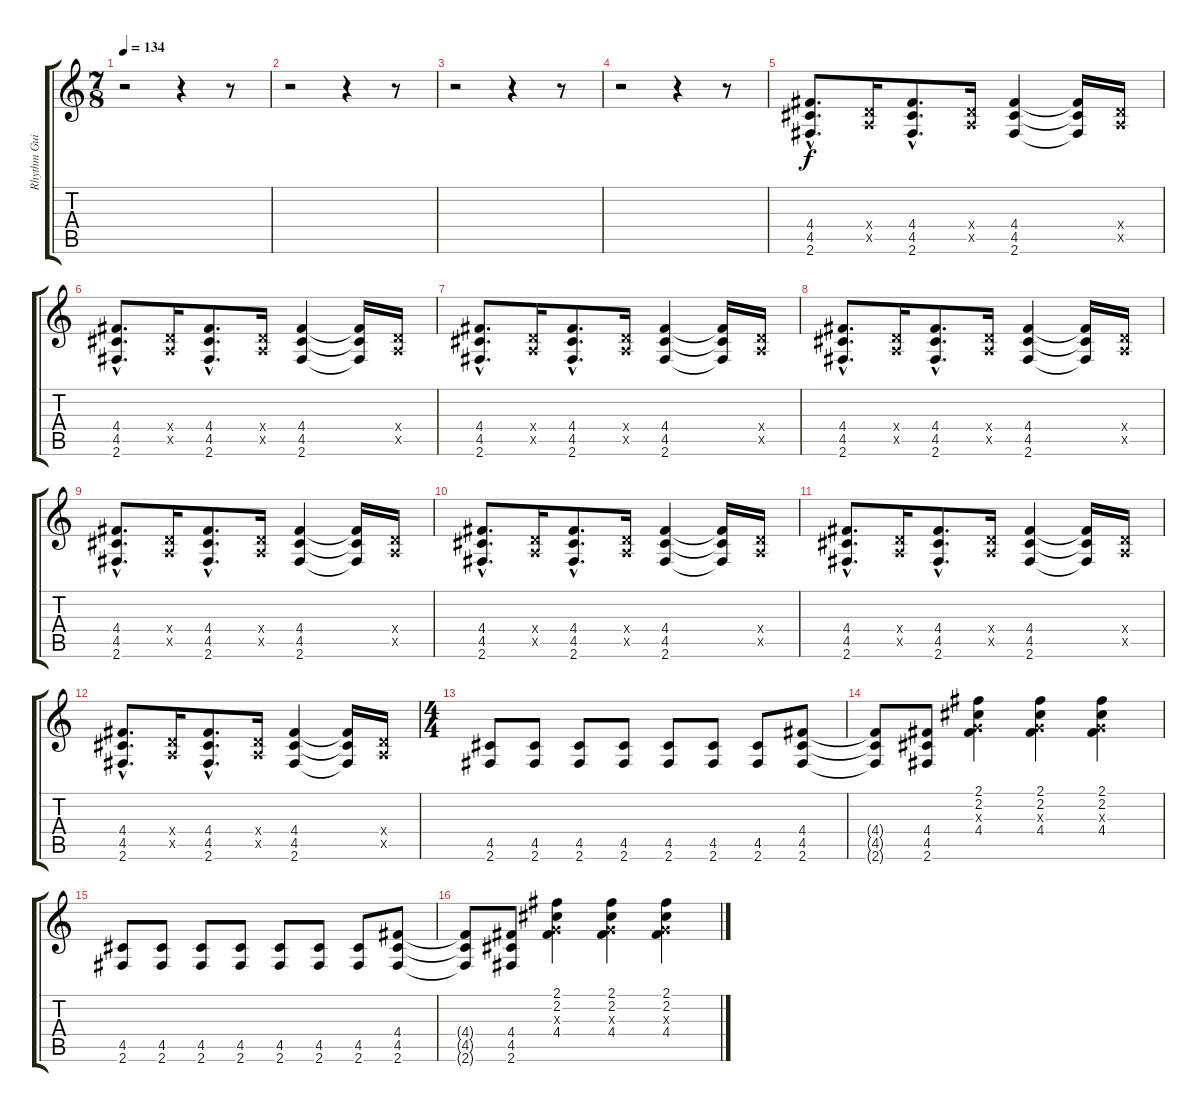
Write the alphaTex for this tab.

\track ("Rhythm Guitar 1" "Rhythm Gui") {instrument distortionguitar}
\staff {score tabs}
\tuning (E4 B3 G3 D3 A2 E2) {hide}
\ts (7 8)
\tempo 134
\clef g2
\ks c
r.2{dy f instrument distortionguitar} r.4 r.8 |
r.2 r.4 r.8 |
r.2 r.4 r.8 |
r.2 r.4 r.8 |
(4.4{hac} 4.5{hac} 2.6{hac}).8{d} (0.4{x} 0.5{x}).16 (4.4{hac} 4.5{hac} 2.6{hac}).8{d} (0.4{x} 0.5{x}).16 (4.4 4.5 2.6).4 (4.4{t} 4.5{t} 2.6{t}).16 (0.4{x} 0.5{x}).16 |
(4.4{hac} 4.5{hac} 2.6{hac}).8{d} (0.4{x} 0.5{x}).16 (4.4{hac} 4.5{hac} 2.6{hac}).8{d} (0.4{x} 0.5{x}).16 (4.4 4.5 2.6).4 (4.4{t} 4.5{t} 2.6{t}).16 (0.4{x} 0.5{x}).16 |
(4.4{hac} 4.5{hac} 2.6{hac}).8{d} (0.4{x} 0.5{x}).16 (4.4{hac} 4.5{hac} 2.6{hac}).8{d} (0.4{x} 0.5{x}).16 (4.4 4.5 2.6).4 (4.4{t} 4.5{t} 2.6{t}).16 (0.4{x} 0.5{x}).16 |
(4.4{hac} 4.5{hac} 2.6{hac}).8{d} (0.4{x} 0.5{x}).16 (4.4{hac} 4.5{hac} 2.6{hac}).8{d} (0.4{x} 0.5{x}).16 (4.4 4.5 2.6).4 (4.4{t} 4.5{t} 2.6{t}).16 (0.4{x} 0.5{x}).16 |
(4.4{hac} 4.5{hac} 2.6{hac}).8{d} (0.4{x} 0.5{x}).16 (4.4{hac} 4.5{hac} 2.6{hac}).8{d} (0.4{x} 0.5{x}).16 (4.4 4.5 2.6).4 (4.4{t} 4.5{t} 2.6{t}).16 (0.4{x} 0.5{x}).16 |
(4.4{hac} 4.5{hac} 2.6{hac}).8{d} (0.4{x} 0.5{x}).16 (4.4{hac} 4.5{hac} 2.6{hac}).8{d} (0.4{x} 0.5{x}).16 (4.4 4.5 2.6).4 (4.4{t} 4.5{t} 2.6{t}).16 (0.4{x} 0.5{x}).16 |
(4.4{hac} 4.5{hac} 2.6{hac}).8{d} (0.4{x} 0.5{x}).16 (4.4{hac} 4.5{hac} 2.6{hac}).8{d} (0.4{x} 0.5{x}).16 (4.4 4.5 2.6).4 (4.4{t} 4.5{t} 2.6{t}).16 (0.4{x} 0.5{x}).16 |
(4.4{hac} 4.5{hac} 2.6{hac}).8{d} (0.4{x} 0.5{x}).16 (4.4{hac} 4.5{hac} 2.6{hac}).8{d} (0.4{x} 0.5{x}).16 (4.4 4.5 2.6).4 (4.4{t} 4.5{t} 2.6{t}).16 (0.4{x} 0.5{x}).16 |
\ts (4 4)
(4.5 2.6).8 (4.5 2.6).8 (4.5 2.6).8 (4.5 2.6).8 (4.5 2.6).8 (4.5 2.6).8 (4.5 2.6).8 (4.4 4.5 2.6).8 |
(4.4{t} 4.5{t} 2.6{t}).8 (4.4 4.5 2.6).8 (2.1 2.2 0.3{x} 4.4).4 (2.1 2.2 0.3{x} 4.4).4 (2.1 2.2 0.3{x} 4.4).4 |
(4.5 2.6).8 (4.5 2.6).8 (4.5 2.6).8 (4.5 2.6).8 (4.5 2.6).8 (4.5 2.6).8 (4.5 2.6).8 (4.4 4.5 2.6).8 |
(4.4{t} 4.5{t} 2.6{t}).8 (4.4 4.5 2.6).8 (2.1 2.2 0.3{x} 4.4).4 (2.1 2.2 0.3{x} 4.4).4 (2.1 2.2 0.3{x} 4.4).4
